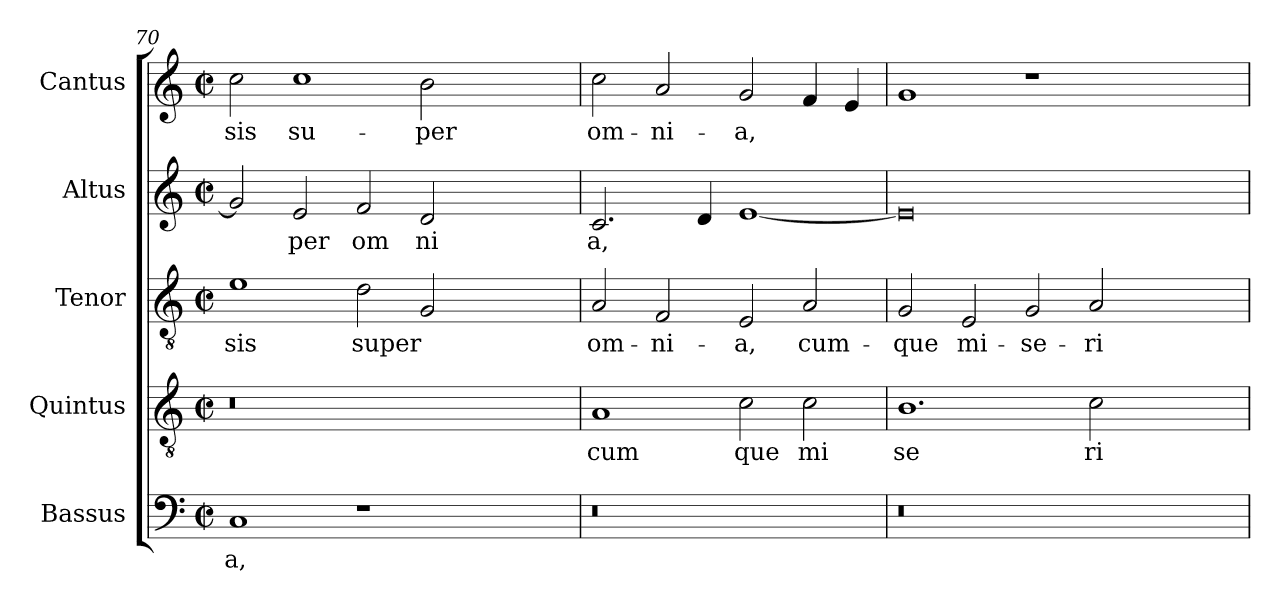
**kern	**text	**kern	**text	**kern	**text	**kern	**text	**kern	**text
*part5	*part5	*part4	*part4	*part3	*part3	*part2	*part2	*part1	*part1
*staff5	*staff5	*staff4	*staff4	*staff3	*staff3	*staff2	*staff2	*staff1	*staff1
*I"Bassus	*	*I"Quintus	*	*I"Tenor	*	*I"Altus	*	*I"Cantus	*
*clefF4	*	*clefGv2	*	*clefGv2	*	*clefG2	*	*clefG2	*
*M2/2	*	*M2/2	*	*M2/2	*	*M2/2	*	*M2/2	*
*met(c|)	*	*met(c|)	*	*met(c|)	*	*met(c|)	*	*met(c|)	*
=70	=70	=70	=70	=70	=70	=70	=70	=70	=70
!	!LO:LY:b:cj	!	!	!	!LO:LY:b:cj	!	!	!	!LO:LY:b:cj
1C	a,	0r	.	1e	sis	2g/]	.	2cc\	sis
!	!	!	!	!	!	!	!LO:LY:b:cj	!	!LO:LY:b:cj
.	.	.	.	.	.	2e/	per	1cc	su-
!LO:N:vis=1	!	!	!	!	!LO:LY:b	!	!LO:LY:b:cj	!	!
0r	.	.	.	2d\	super	2f/	om	.	.
!	!	!	!	!	!	!	!LO:LY:b:cj	!	!LO:LY:b:cj
.	.	.	.	2G/	.	2d/	ni	2b\	-per
.	.	1ryy	.	1ryy	.	1ryy	.	1ryy	.
=71	=71	=71	=71	=71	=71	=71	=71	=71	=71
!	!	!	!LO:LY:b:cj	!	!LO:LY:b:cj	!	!LO:LY:b:cj	!	!LO:LY:b:cj
0r	.	1A	cum	2A/	om-	2.c/	a,	2cc\	om-
!	!	!	!	!	!LO:LY:b:cj	!	!	!	!LO:LY:b:cj
.	.	.	.	2F/	-ni-	.	.	2a/	-ni-
.	.	.	.	.	.	4d/	.	.	.
!	!	!	!LO:LY:b:cj	!	!LO:LY:b:cj	!	!	!	!LO:LY:b:cj
.	.	2c\	que	2E/	-a,	[>1e	.	2g/	-a,
!	!	!	!LO:LY:b:cj	!	!LO:LY:b:cj	!	!	!	!
.	.	2c\	mi	2A/	cum-	.	.	4f/	.
.	.	.	.	.	.	.	.	4e/	.
!!LO:LB:g=z
=72	=72	=72	=72	=72	=72	=72	=72	=72	=72
!	!	!	!LO:LY:b:cj	!	!LO:LY:b:cj	!	!	!	!
0r	.	1.B	se	2G/	-que	0e]	.	1g	.
!	!	!	!	!	!LO:LY:b:cj	!	!	!	!
.	.	.	.	2E/	mi-	.	.	.	.
!	!	!	!	!	!LO:LY:b:cj	!	!	!LO:N:vis=1	!
.	.	.	.	2G/	-se-	.	.	0r	.
!	!	!	!LO:LY:b:cj	!	!LO:LY:b:cj	!	!	!	!
.	.	2c\	ri	2A/	-ri-	.	.	.	.
1ryy	.	1ryy	.	1ryy	.	1ryy	.	.	.
=	=	=	=	=	=	=	=	=	=
*-	*-	*-	*-	*-	*-	*-	*-	*-	*-
